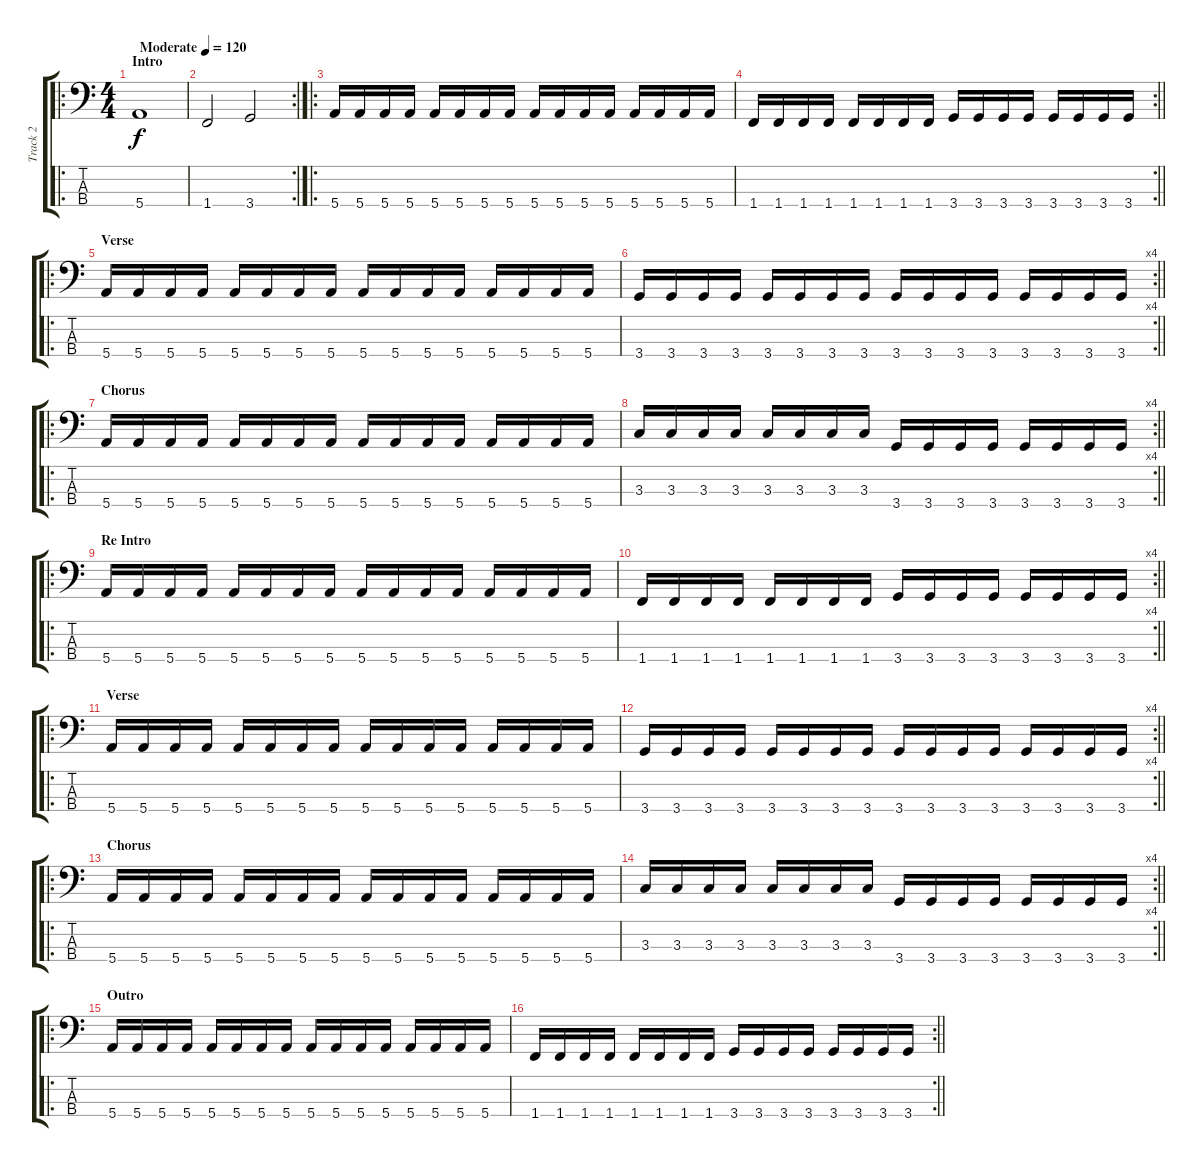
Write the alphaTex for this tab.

\track ("Track 2" "Track 2") {instrument electricbasspick}
\staff {score tabs}
\tuning (G2 D2 A1 E1) {hide}
\ro
\ts (4 4)
\section ("" "Intro")
\tempo (120 "Moderate")
\clef f4
\ks c
5.4.1{dy f instrument electricbasspick} |
\rc 2
1.4.2 3.4.2 |
\ro
5.4.16 5.4.16 5.4.16 5.4.16 5.4.16 5.4.16 5.4.16 5.4.16 5.4.16 5.4.16 5.4.16 5.4.16 5.4.16 5.4.16 5.4.16 5.4.16 |
\rc 2
\barLineRight lightlight
1.4.16 1.4.16 1.4.16 1.4.16 1.4.16 1.4.16 1.4.16 1.4.16 3.4.16 3.4.16 3.4.16 3.4.16 3.4.16 3.4.16 3.4.16 3.4.16 |
\ro
\section ("" "Verse")
5.4.16 5.4.16 5.4.16 5.4.16 5.4.16 5.4.16 5.4.16 5.4.16 5.4.16 5.4.16 5.4.16 5.4.16 5.4.16 5.4.16 5.4.16 5.4.16 |
\rc 4
\barLineRight lightlight
3.4.16 3.4.16 3.4.16 3.4.16 3.4.16 3.4.16 3.4.16 3.4.16 3.4.16 3.4.16 3.4.16 3.4.16 3.4.16 3.4.16 3.4.16 3.4.16 |
\ro
\section ("" "Chorus")
5.4.16 5.4.16 5.4.16 5.4.16 5.4.16 5.4.16 5.4.16 5.4.16 5.4.16 5.4.16 5.4.16 5.4.16 5.4.16 5.4.16 5.4.16 5.4.16 |
\rc 4
\barLineRight lightlight
3.3.16 3.3.16 3.3.16 3.3.16 3.3.16 3.3.16 3.3.16 3.3.16 3.4.16 3.4.16 3.4.16 3.4.16 3.4.16 3.4.16 3.4.16 3.4.16 |
\ro
\section ("" "Re Intro")
5.4.16 5.4.16 5.4.16 5.4.16 5.4.16 5.4.16 5.4.16 5.4.16 5.4.16 5.4.16 5.4.16 5.4.16 5.4.16 5.4.16 5.4.16 5.4.16 |
\rc 4
\barLineRight lightlight
1.4.16 1.4.16 1.4.16 1.4.16 1.4.16 1.4.16 1.4.16 1.4.16 3.4.16 3.4.16 3.4.16 3.4.16 3.4.16 3.4.16 3.4.16 3.4.16 |
\ro
\section ("" "Verse")
5.4.16 5.4.16 5.4.16 5.4.16 5.4.16 5.4.16 5.4.16 5.4.16 5.4.16 5.4.16 5.4.16 5.4.16 5.4.16 5.4.16 5.4.16 5.4.16 |
\rc 4
\barLineRight lightlight
3.4.16 3.4.16 3.4.16 3.4.16 3.4.16 3.4.16 3.4.16 3.4.16 3.4.16 3.4.16 3.4.16 3.4.16 3.4.16 3.4.16 3.4.16 3.4.16 |
\ro
\section ("" "Chorus")
5.4.16 5.4.16 5.4.16 5.4.16 5.4.16 5.4.16 5.4.16 5.4.16 5.4.16 5.4.16 5.4.16 5.4.16 5.4.16 5.4.16 5.4.16 5.4.16 |
\rc 4
\barLineRight lightlight
3.3.16 3.3.16 3.3.16 3.3.16 3.3.16 3.3.16 3.3.16 3.3.16 3.4.16 3.4.16 3.4.16 3.4.16 3.4.16 3.4.16 3.4.16 3.4.16 |
\ro
\section ("" "Outro")
5.4.16 5.4.16 5.4.16 5.4.16 5.4.16 5.4.16 5.4.16 5.4.16 5.4.16 5.4.16 5.4.16 5.4.16 5.4.16 5.4.16 5.4.16 5.4.16 |
\rc 2
\barLineRight lightlight
1.4.16 1.4.16 1.4.16 1.4.16 1.4.16 1.4.16 1.4.16 1.4.16 3.4.16 3.4.16 3.4.16 3.4.16 3.4.16 3.4.16 3.4.16 3.4.16
